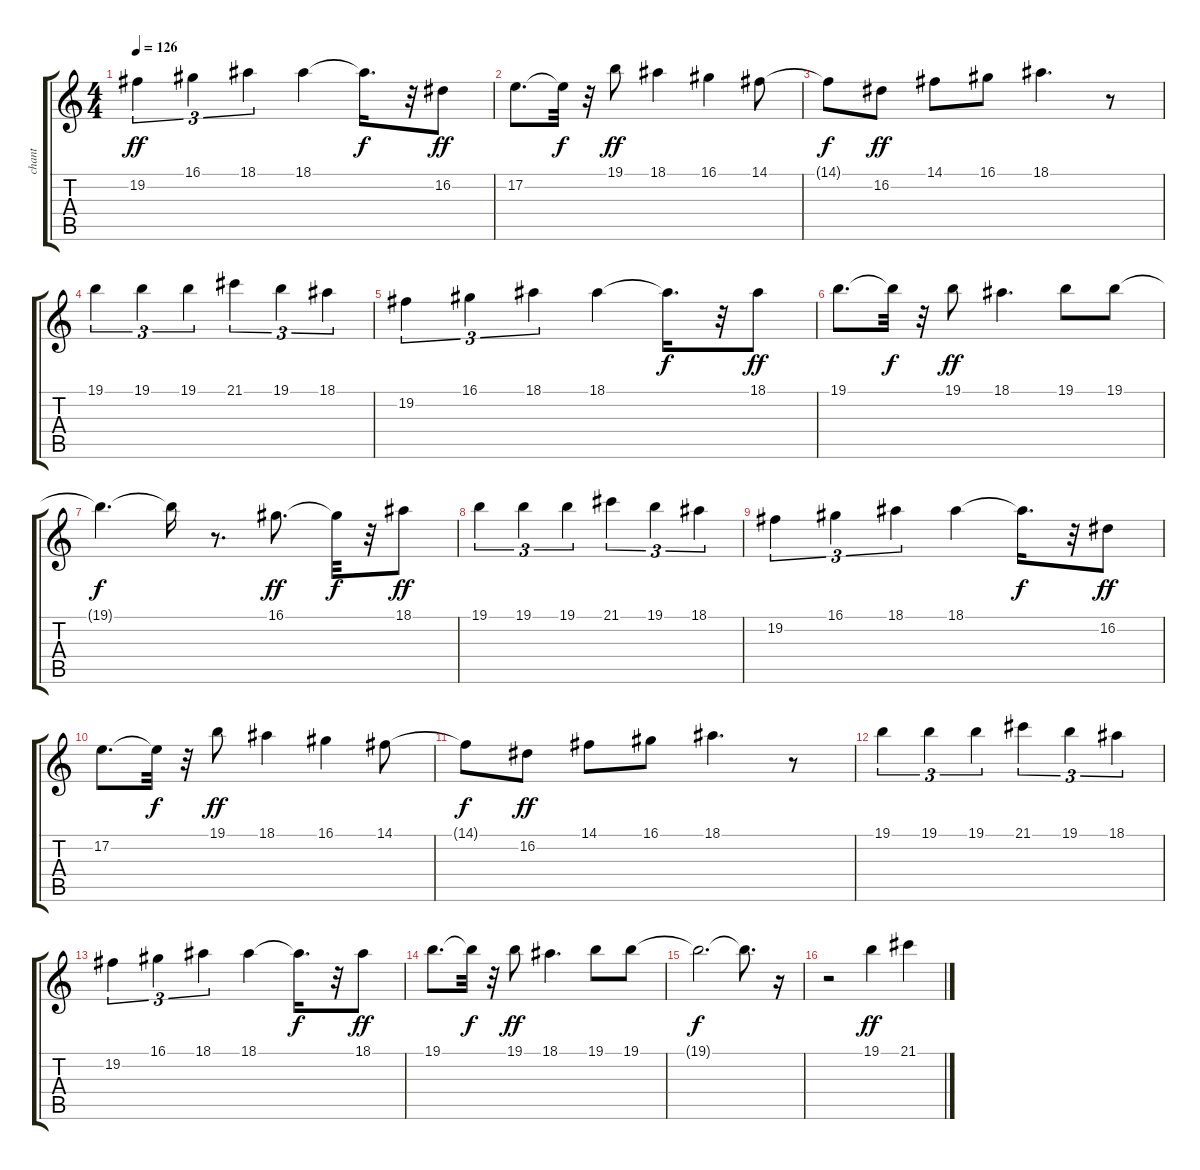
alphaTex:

\track ("chant" "chant") {instrument ocarina}
\staff {score tabs}
\tuning (E4 B3 G3 D3 A2 E2) {hide}
\ts (4 4)
\tempo 126
\clef g2
\ks c
19.2.4{tu (3 2) dy ff} 16.1.4{tu (3 2)} 18.1.4{tu (3 2)} 18.1.4 18.1{t}.16{d dy f} r.32 16.2.8{dy ff} |
17.2.8{d} 17.2{t}.32{dy f} r.32 19.1.8{dy ff} 18.1.4 16.1.4 14.1.8 |
14.1{t}.8{dy f} 16.2.8{dy ff} 14.1.8 16.1.8 18.1.4{d} r.8 |
19.1.4{tu (3 2)} 19.1.4{tu (3 2)} 19.1.4{tu (3 2)} 21.1.4{tu (3 2)} 19.1.4{tu (3 2)} 18.1.4{tu (3 2)} |
19.2.4{tu (3 2)} 16.1.4{tu (3 2)} 18.1.4{tu (3 2)} 18.1.4 18.1{t}.16{d dy f} r.32 18.1.8{dy ff} |
19.1.8{d} 19.1{t}.32{dy f} r.32 19.1.8{dy ff} 18.1.4{d} 19.1.8 19.1.8 |
19.1{t}.4{d dy f} 19.1{t}.16 r.8{d} 16.1.8{d dy ff} 16.1{t}.32{dy f} r.32 18.1.8{dy ff} |
19.1.4{tu (3 2)} 19.1.4{tu (3 2)} 19.1.4{tu (3 2)} 21.1.4{tu (3 2)} 19.1.4{tu (3 2)} 18.1.4{tu (3 2)} |
19.2.4{tu (3 2)} 16.1.4{tu (3 2)} 18.1.4{tu (3 2)} 18.1.4 18.1{t}.16{d dy f} r.32 16.2.8{dy ff} |
17.2.8{d} 17.2{t}.32{dy f} r.32 19.1.8{dy ff} 18.1.4 16.1.4 14.1.8 |
14.1{t}.8{dy f} 16.2.8{dy ff} 14.1.8 16.1.8 18.1.4{d} r.8 |
19.1.4{tu (3 2)} 19.1.4{tu (3 2)} 19.1.4{tu (3 2)} 21.1.4{tu (3 2)} 19.1.4{tu (3 2)} 18.1.4{tu (3 2)} |
19.2.4{tu (3 2)} 16.1.4{tu (3 2)} 18.1.4{tu (3 2)} 18.1.4 18.1{t}.16{d dy f} r.32 18.1.8{dy ff} |
19.1.8{d} 19.1{t}.32{dy f} r.32 19.1.8{dy ff} 18.1.4{d} 19.1.8 19.1.8 |
19.1{t}.2{d dy f} 19.1{t}.8{d} r.16 |
r.2 19.1.4{dy ff} 21.1.4
